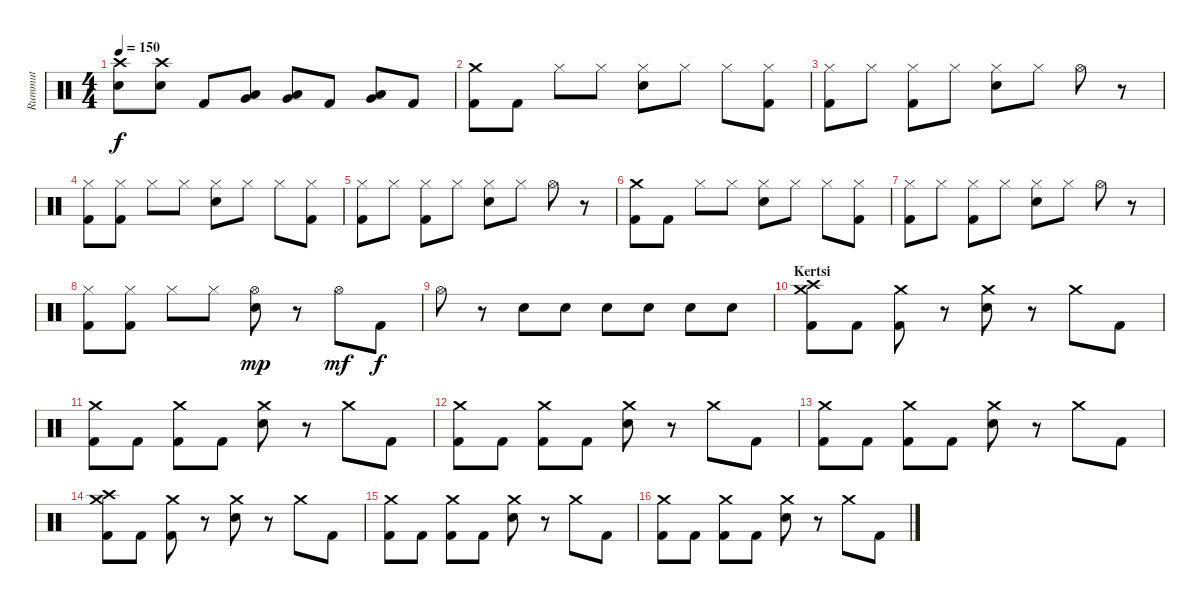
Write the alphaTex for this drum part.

\track ("Rummut" "Rummut") {instrument percussion}
\staff {score}
\articulation defaults
\ts (4 4)
\tempo 150
\clef neutral
\ks c
("Crash high (hit)" "Electric Snare (hit)").8{dy f} ("Crash high (hit)" "Electric Snare (hit)").8 "Kick (hit) 2".8 ("Low Tom (hit)" "Very Low Tom (hit)").8 ("Low Tom (hit)" "Very Low Tom (hit)").8 "Kick (hit) 2".8 ("Very Low Tom (hit)" "Low Floor Tom (hit)").8 "Kick (hit) 2".8 |
("Crash medium (hit)" "Kick (hit) 2").8 "Kick (hit) 2".8 "Hi-Hat (closed)".8 "Hi-Hat (closed)".8 ("Hi-Hat (closed)" "Electric Snare (hit)").8 "Hi-Hat (closed)".8 "Hi-Hat (closed)".8 ("Hi-Hat (closed)" "Kick (hit) 2").8 |
("Hi-Hat (closed)" "Kick (hit) 2").8 "Hi-Hat (closed)".8 ("Hi-Hat (closed)" "Kick (hit) 2").8 "Hi-Hat (closed)".8 ("Hi-Hat (closed)" "Electric Snare (hit)").8 "Hi-Hat (closed)".8 "Hi-Hat (open)".8 r.8 |
("Hi-Hat (closed)" "Kick (hit) 2").8 ("Hi-Hat (closed)" "Kick (hit) 2").8 "Hi-Hat (closed)".8 "Hi-Hat (closed)".8 ("Hi-Hat (closed)" "Electric Snare (hit)").8 "Hi-Hat (closed)".8 "Hi-Hat (closed)".8 ("Hi-Hat (closed)" "Kick (hit) 2").8 |
("Hi-Hat (closed)" "Kick (hit) 2").8 "Hi-Hat (closed)".8 ("Hi-Hat (closed)" "Kick (hit) 2").8 "Hi-Hat (closed)".8 ("Hi-Hat (closed)" "Electric Snare (hit)").8 "Hi-Hat (closed)".8 "Hi-Hat (open)".8 r.8 |
("Crash medium (hit)" "Kick (hit) 2").8 "Kick (hit) 2".8 "Hi-Hat (closed)".8 "Hi-Hat (closed)".8 ("Hi-Hat (closed)" "Electric Snare (hit)").8 "Hi-Hat (closed)".8 "Hi-Hat (closed)".8 ("Hi-Hat (closed)" "Kick (hit) 2").8 |
("Hi-Hat (closed)" "Kick (hit) 2").8 "Hi-Hat (closed)".8 ("Hi-Hat (closed)" "Kick (hit) 2").8 "Hi-Hat (closed)".8 ("Hi-Hat (closed)" "Electric Snare (hit)").8 "Hi-Hat (closed)".8 "Hi-Hat (open)".8 r.8 |
("Hi-Hat (closed)" "Kick (hit) 2").8 ("Hi-Hat (closed)" "Kick (hit) 2").8 "Hi-Hat (closed)".8 "Hi-Hat (closed)".8 ("Hi-Hat (open)" "Electric Snare (hit)").8{dy mp} r.8 "Hi-Hat (open)".8{dy mf} "Kick (hit) 2".8{dy f} |
"Hi-Hat (open)".8 r.8 "Electric Snare (hit)".8 "Electric Snare (hit)".8 "Electric Snare (hit)".8 "Electric Snare (hit)".8 "Electric Snare (hit)".8 "Electric Snare (hit)".8 |
\section ("" "Kertsi")
("Crash high (hit)" "Crash medium (hit)" "Kick (hit) 2").8 "Kick (hit) 2".8 ("Crash medium (hit)" "Kick (hit) 2").8 r.8 ("Crash medium (hit)" "Electric Snare (hit)").8 r.8 "Crash medium (hit)".8 "Kick (hit) 2".8 |
("Crash medium (hit)" "Kick (hit) 2").8 "Kick (hit) 2".8 ("Crash medium (hit)" "Kick (hit) 2").8 "Kick (hit) 2".8 ("Crash medium (hit)" "Electric Snare (hit)").8 r.8 "Crash medium (hit)".8 "Kick (hit) 2".8 |
("Crash medium (hit)" "Kick (hit) 2").8 "Kick (hit) 2".8 ("Crash medium (hit)" "Kick (hit) 2").8 "Kick (hit) 2".8 ("Crash medium (hit)" "Electric Snare (hit)").8 r.8 "Crash medium (hit)".8 "Kick (hit) 2".8 |
("Crash medium (hit)" "Kick (hit) 2").8 "Kick (hit) 2".8 ("Crash medium (hit)" "Kick (hit) 2").8 "Kick (hit) 2".8 ("Crash medium (hit)" "Electric Snare (hit)").8 r.8 "Crash medium (hit)".8 "Kick (hit) 2".8 |
("Crash high (hit)" "Crash medium (hit)" "Kick (hit) 2").8 "Kick (hit) 2".8 ("Crash medium (hit)" "Kick (hit) 2").8 r.8 ("Crash medium (hit)" "Electric Snare (hit)").8 r.8 "Crash medium (hit)".8 "Kick (hit) 2".8 |
("Crash medium (hit)" "Kick (hit) 2").8 "Kick (hit) 2".8 ("Crash medium (hit)" "Kick (hit) 2").8 "Kick (hit) 2".8 ("Crash medium (hit)" "Electric Snare (hit)").8 r.8 "Crash medium (hit)".8 "Kick (hit) 2".8 |
("Crash medium (hit)" "Kick (hit) 2").8 "Kick (hit) 2".8 ("Crash medium (hit)" "Kick (hit) 2").8 "Kick (hit) 2".8 ("Crash medium (hit)" "Electric Snare (hit)").8 r.8 "Crash medium (hit)".8 "Kick (hit) 2".8
